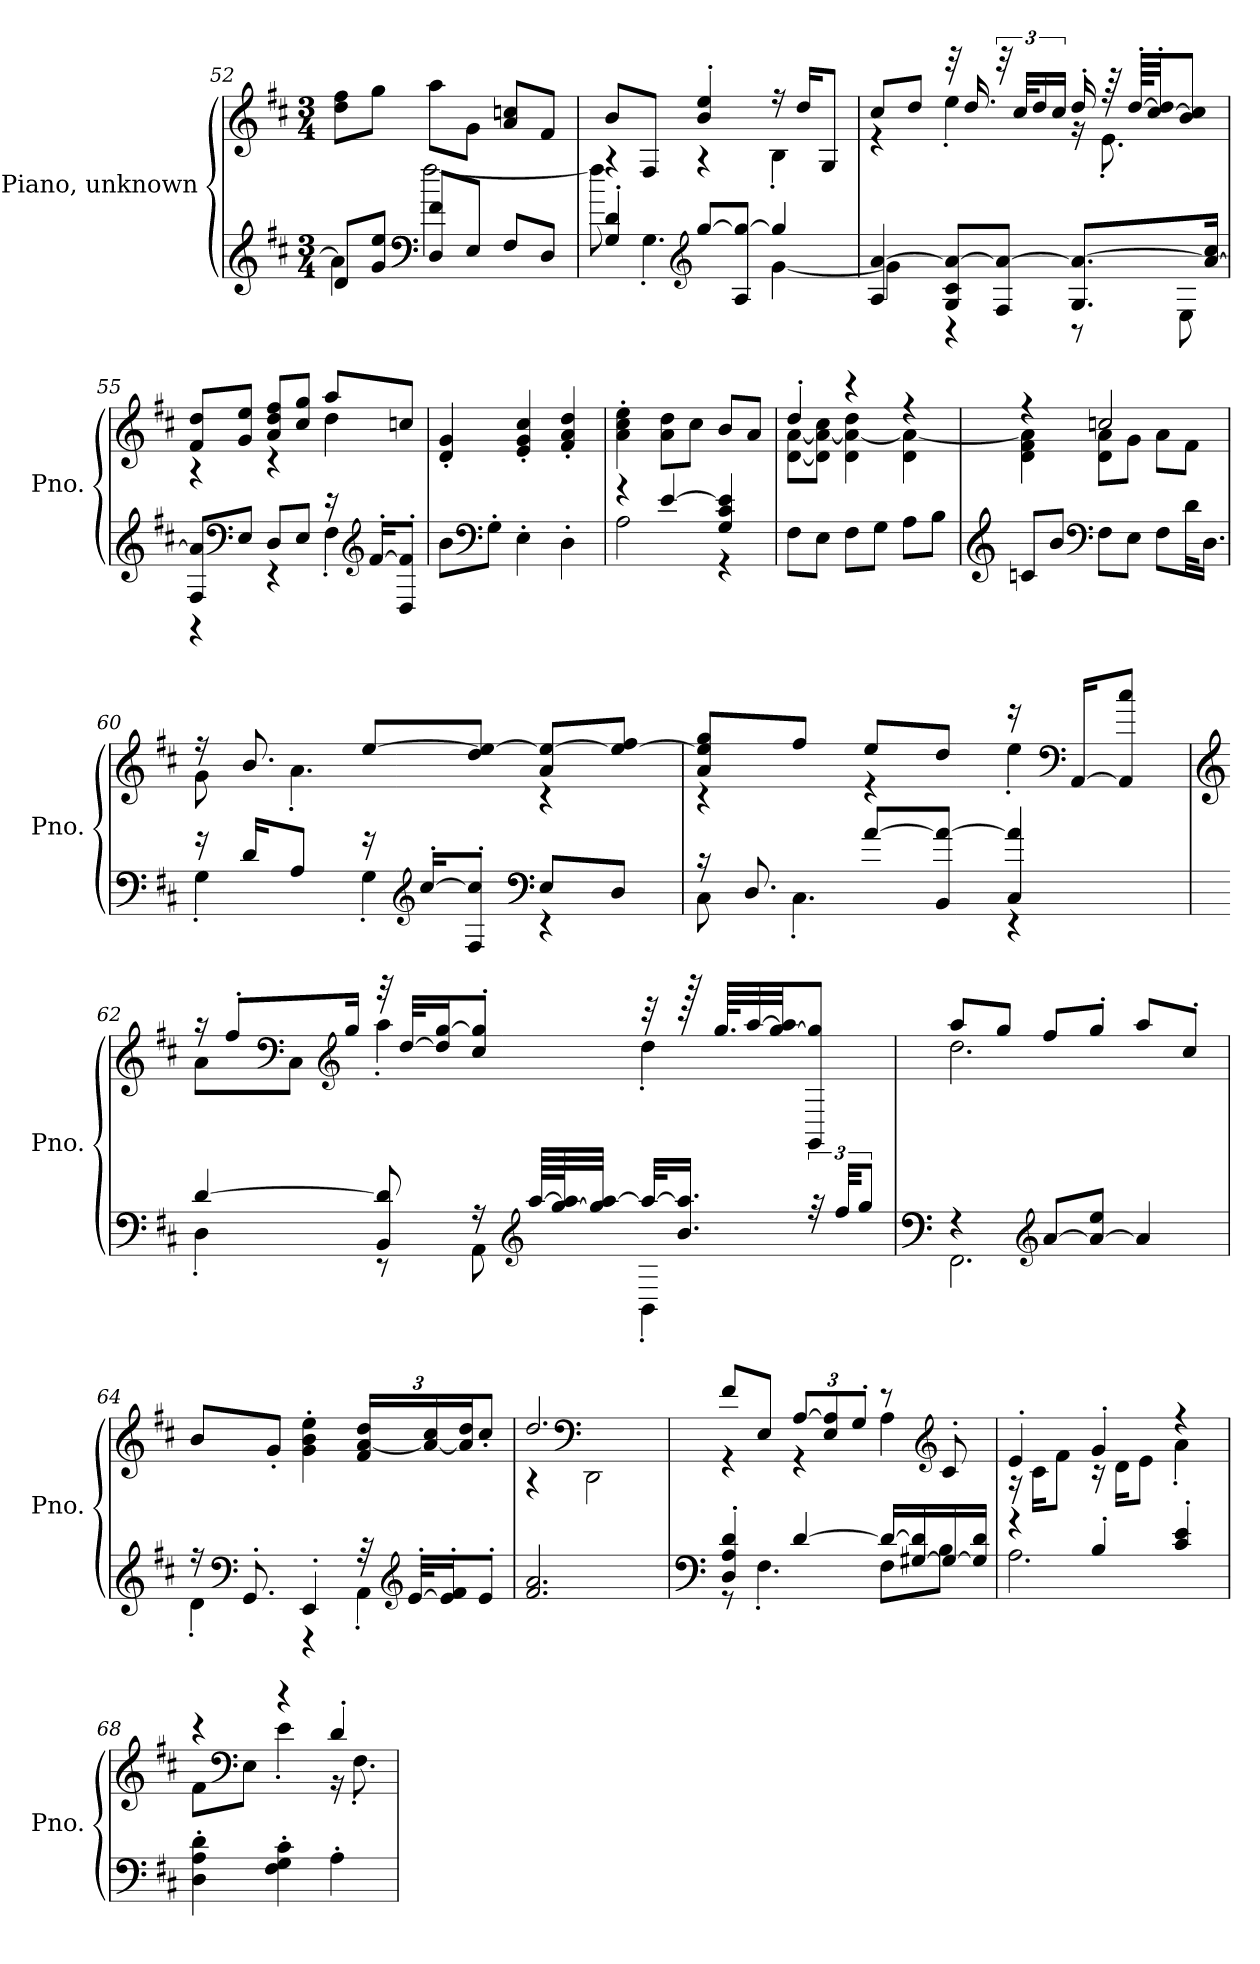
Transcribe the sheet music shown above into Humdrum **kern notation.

**kern	**kern
*part1	*part1
*staff2	*staff1
*I"Piano, unknown	*
*I'Pno.	*
*clefG2	*clefG2
*k[f#c#]	*k[f#c#]
*M3/4	*M3/4
=52	=52
*^	*
8d/L	4a\]	8dd\ 8ff#\L
8g/ 8ee/J	.	8gg\J
*clefF4	*	*
8D/ 8f#/L	[2ff#\	8aa\L
8E/J	.	8g\J
8F#/L	.	8a/ 8ccn/L
8D/J	.	8f#/J
=53	=53	=53
*	*	*^
4G/' 4d/'	8ff#\]	8b/L	4r
.	4.G'\	8F#/J	.
*clefG2	*	*	*
[8gg/L	.	4b/' 4ee/'	4r
8A/ 8gg/_J	.	.	.
4gg/]	[4g\	16r	4B'\
.	.	16dd/KL	.
.	.	8G/J	.
!!LO:LB:g=z	!!
=54	=54	=54	=54
4A/ [4a/	4g\]	8cc#/L	4r
.	.	8dd/J	.
8G/ 8c#/ 8a/_L	4r	32r	4ee'\
.	.	16.dd/	.
8F#/ 8a/_J	.	48r	.
.	.	48cc#/KLL	.
.	.	24dd/	.
.	.	24cc#/JJ	.
8.G/ 8.a/_L	8r	16dd'/	16r
.	.	64r	8.e'\
.	.	[64dd'/KLLL	.
.	.	[32cc#/' 32dd/]'JJ	.
.	8E\	8b/ 8cc#/]J	.
16a/_ 16cc#/Jk	.	.	.
=55	=55	=55	=55
8F#/ 8a/]L	4r	8f#/ 8dd/L	4r
*clefF4	*	*	*
8E/J	.	8g/ 8ee/J	.
8D/L	4r	8a/ 8dd/ 8ff#/L	4r
8E/J	.	8cc#/ 8gg/J	.
16r	4F#'\	8aa/L	4dd\
*clefG2	*	*	*
[16f#'/KL	.	.	.
8D/' 8f#/]'J	.	8ccn/J	.
*v	*v	*	*
*	*v	*v
=56	=56
8b\L	4d/' 4g/'
*clefF4	*
8G'\J	.
4E'\	4e/' 4g/' 4cc#/'
4D'\	4f#/' 4a/' 4dd/'
=57	=57
*^	*
4r	2A\	4a\' 4cc#\' 4ee\'
[4e/	.	8a\ 8dd\L
.	.	8cc#\J
4G/ 4c#/ 4e/]	4r	8b/L
.	.	8a/J
*v	*v	*
!!LO:PB:g=z
=58	=58
*	*^
8F#\L	4dd'/	[8d\ [8a\L
8E\J	.	8d\] 8a\_ 8cc#\J
8F#\L	4r	4d\ 4a\_ 4dd\
8G\J	.	.
8A\L	4r	4d\ 4a\_
8B\J	.	.
=59	=59	=59
*clefG2	*	*
8cn/L	4r	4d\ 4f#\ 4a\]
8b/J	.	.
*clefF4	*	*
8F#\L	2ccn/	8d\ 8a\L
8E\J	.	8g\J
8F#\L	.	8a\L
32d\KL	.	8f#\J
16.D\JJ	.	.
=60	=60	=60
*^	*	*
16r	4G'\	16r	8g\
16d/KL	.	8.b/	.
8A/J	.	.	4.a'\
16r	4G'\	[8ee/L	.
*clefG2	*	*	*
[16cc#'/KL	.	.	.
8F#/' 8cc#/]'J	.	8dd/ 8ee/_J	.
*clefF4	*	*	*
8E/L	4r	8a/ 8ee/_L	4r
8D/J	.	8ee/_ 8ff#/J	.
!!LO:LB:g=z	!!
=61	=61	=61	=61
16r	8C#\	8a/ 8ee/] 8gg/L	4r
8.D/	.	.	.
.	4.C#'\	8ff#/J	.
[8a/L	.	8ee/L	4r
8BB/ 8a/_J	.	8dd/J	.
4C#/ 4a/]	4r	16r	4ee'\
*	*	*clefF4	*
.	.	[16AA/KL	.
.	.	8AA/] 8cc#/J	.
=62	=62	=62	=62
*	*	*clefG2	*
[4d/	4D'\	16r	8a\L
.	.	8ff#'/L	.
*	*	*clefF4	*
.	.	.	8C#\J
*	*	*clefG2	*
.	.	16gg/Jk	.
8BB/ 8d/]	8r	32r	4aa'\
.	.	[32dd/KLL	.
.	.	16dd/] [16gg/J	.
16r	8AA\	8cc#/' 8gg/]'J	.
*clefG2	*	*	*
[64aa/LLLL	.	.	.
[64gg/ 64aa/]J	.	.	.
32gg/] [32aa/JJJ	.	.	.
32aa/KLL_	4BB'\	32r	4dd'\
16.b/ 16.aa/]JJ	.	128r	.
.	.	64.gg/KLLL	.
.	.	[32aa/	.
.	.	[32gg/ 32aa/]JJ	.
48r	.	8GG/ 8gg/]J	.
48ff#/KKL	.	.	.
12gg/J	.	.	.
!!LO:LB:g=z	!!
=63	=63	=63	=63
*clefF4	*	*	*
4r	2.FF#\	8aa/L	2.dd\
.	.	8gg/J	.
*clefG2	*	*	*
[8a/L	.	8ff#/L	.
8a/_ 8ee/J	.	8gg'/J	.
4a/]	.	8aa/L	.
.	.	8cc#'/J	.
*	*	*v	*v
=64	=64	=64
16r	4d'\	8b/L
*clefF4	*	*
8.GG'/	.	.
.	.	8g'/J
4EE'/	4r	4g\' 4b\' 4ee\'
*	*	*Xbrackettup
32r	4AA'\	24f#/ [24a/ 24dd/LL
*clefG2	*	*
[32e'/KLL	.	.
.	.	24a/_ 24cc#/
16e/]' 16f#/'J	.	.
.	.	24a/] 24dd/J
8e'/J	.	8cc#'/J
*v	*v	*
=65	=65
*	*^
2.f#/ 2.a/	2.dd/	4r
*	*clefF4	*
.	.	2DD\
=66	=66	=66
*clefF4	*	*
*^	*	*
4D/' 4A/' 4d/'	8r	8f#/L	4r
.	4.F#'\	8E/J	.
[4d/	.	[12A/L	4r
.	.	12E/ 12A/]	.
.	.	12G'/J	.
16d/LL_	8F#\L	8r	4A\
[16G#X/ 16d/]	.	.	.
*	*	*clefG2	*
16G#/_	8B\J	8c#'/	.
16G#/] 16d/JJ	.	.	.
!!LO:LB:g=z	!!
=67	=67	=67	=67
4r	2.A\	4e'/	16r
.	.	.	16c#\KL
.	.	.	8f#\J
4B'/	.	4g'/	16r
.	.	.	16d\KL
.	.	.	8e\J
4c#/' 4e/'	.	4r	4a'\
*v	*v	*	*
=68	=68	=68
4D\' 4A\' 4d\'	4r	8f#\L
*	*clefF4	*
.	.	8E\J
4F#\' 4G\' 4c#\'	4r	4e'\
4A'\	4d'/	16r
.	.	8.F#'\
*	*v	*v
=	=
*-	*-
